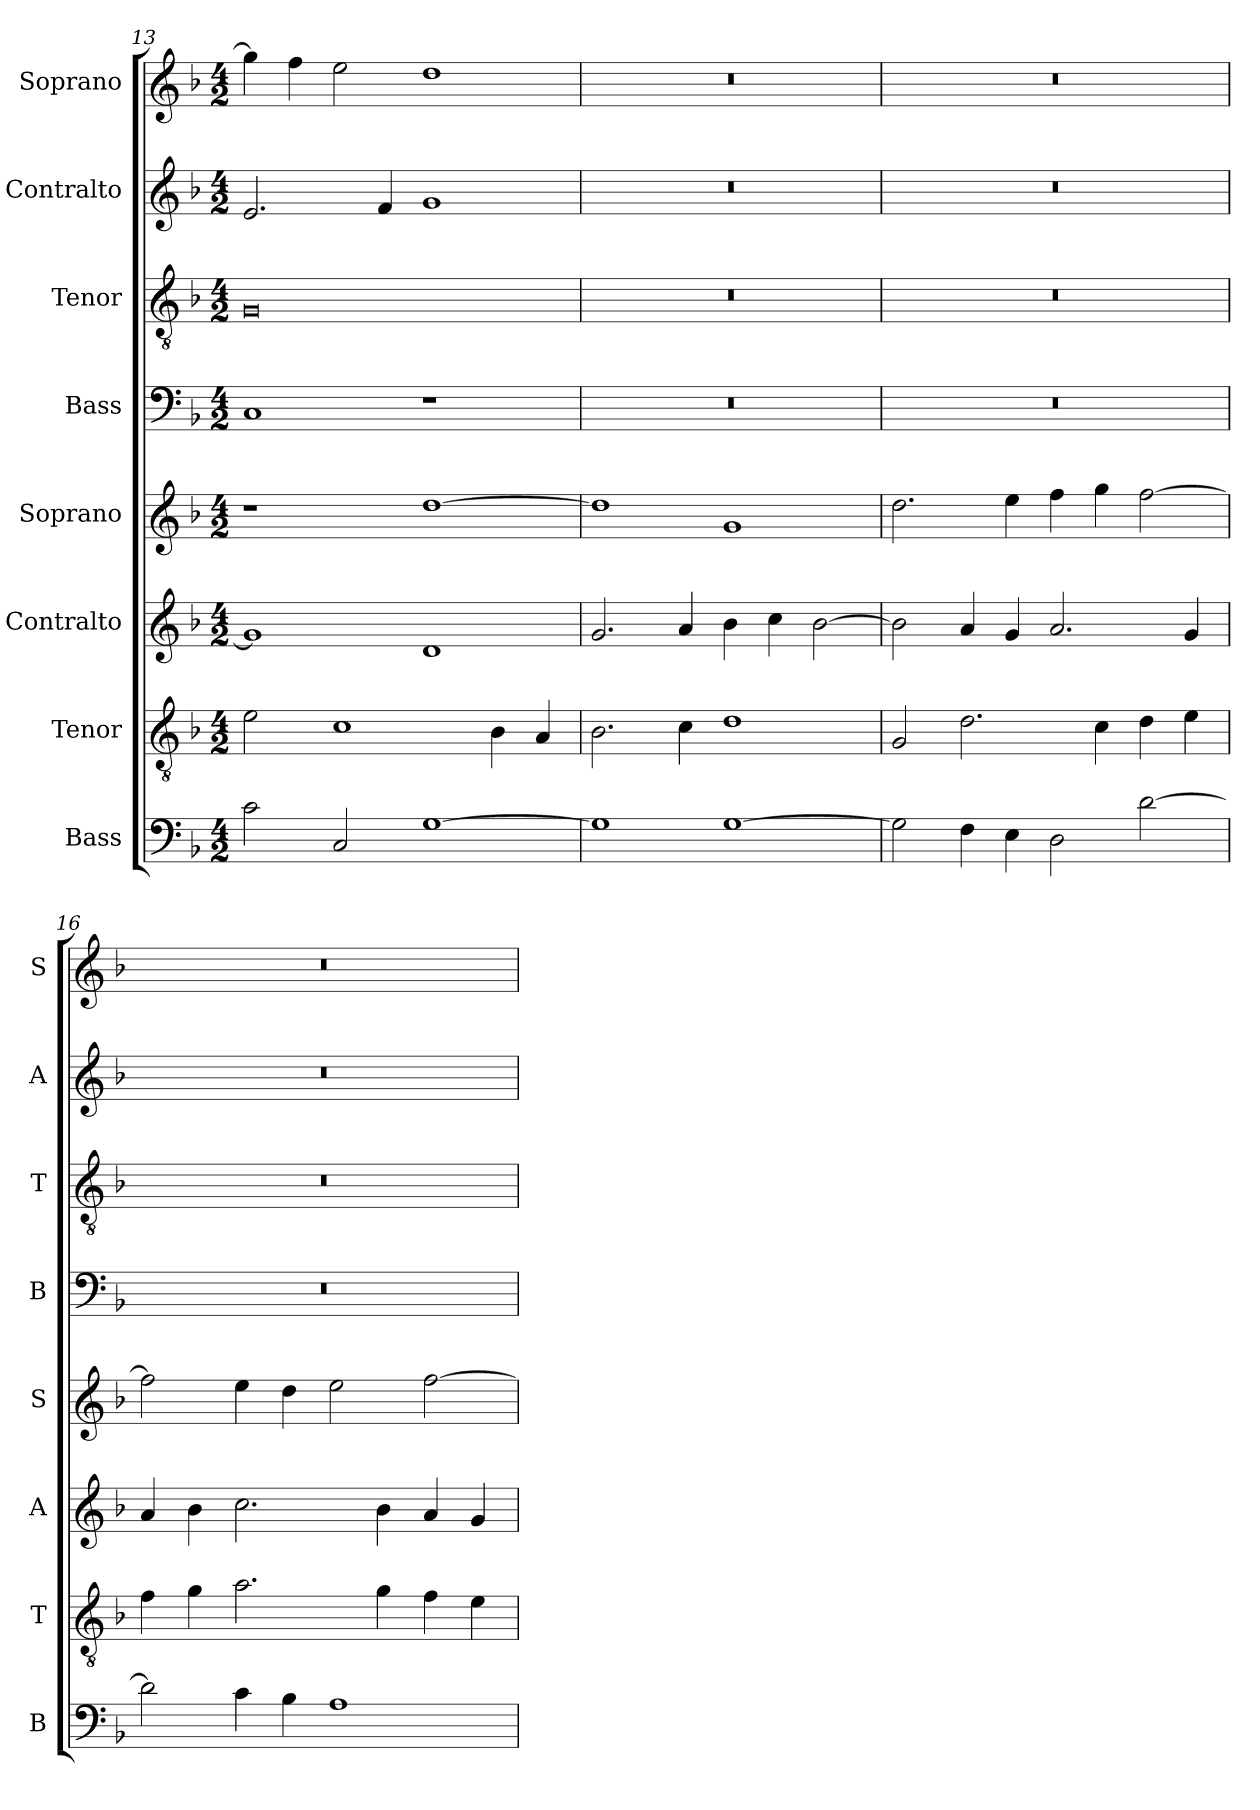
**kern	**kern	**kern	**kern	**kern	**kern	**kern	**kern
*part8	*part7	*part6	*part5	*part4	*part3	*part2	*part1
*staff8	*staff7	*staff6	*staff5	*staff4	*staff3	*staff2	*staff1
*I"Bass	*I"Tenor	*I"Contralto	*I"Soprano	*I"Bass	*I"Tenor	*I"Contralto	*I"Soprano
*I'B	*I'T	*I'A	*I'S	*I'B	*I'T	*I'A	*I'S
*clefF4	*clefGv2	*clefG2	*clefG2	*clefF4	*clefGv2	*clefG2	*clefG2
*k[b-]	*k[b-]	*k[b-]	*k[b-]	*k[b-]	*k[b-]	*k[b-]	*k[b-]
*G:dor	*G:dor	*G:dor	*G:dor	*G:dor	*G:dor	*G:dor	*G:dor
*M4/2	*M4/2	*M4/2	*M4/2	*M4/2	*M4/2	*M4/2	*M4/2
=13	=13	=13	=13	=13	=13	=13	=13
2c	2e	1g]	1r	1C	0G	2.e	4gg]
.	.	.	.	.	.	.	4ff
2C	1c	.	.	.	.	.	2ee
.	.	.	.	.	.	4f	.
[1G	.	1d	[1dd	1r	.	1g	1dd
.	4B-	.	.	.	.	.	.
.	4A	.	.	.	.	.	.
=14	=14	=14	=14	=14	=14	=14	=14
1G]	2.B-	2.g	1dd]	0r	0r	0r	0r
.	4c	4a	.	.	.	.	.
[1G	1d	4b-	1g	.	.	.	.
.	.	4cc	.	.	.	.	.
.	.	[2b-	.	.	.	.	.
=15	=15	=15	=15	=15	=15	=15	=15
2G]	2G	2b-]	2.dd	0r	0r	0r	0r
4F	2.d	4a	.	.	.	.	.
4E	.	4g	4ee	.	.	.	.
2D	.	2.a	4ff	.	.	.	.
.	4c	.	4gg	.	.	.	.
[2d	4d	.	[2ff	.	.	.	.
.	4e	4g	.	.	.	.	.
=16	=16	=16	=16	=16	=16	=16	=16
2d]	4f	4a	2ff]	0r	0r	0r	0r
.	4g	4b-	.	.	.	.	.
4c	2.a	2.cc	4ee	.	.	.	.
4B-	.	.	4dd	.	.	.	.
1A	.	.	2ee	.	.	.	.
.	4g	4b-	.	.	.	.	.
.	4f	4a	[2ff	.	.	.	.
.	4e	4g	.	.	.	.	.
=	=	=	=	=	=	=	=
*-	*-	*-	*-	*-	*-	*-	*-
